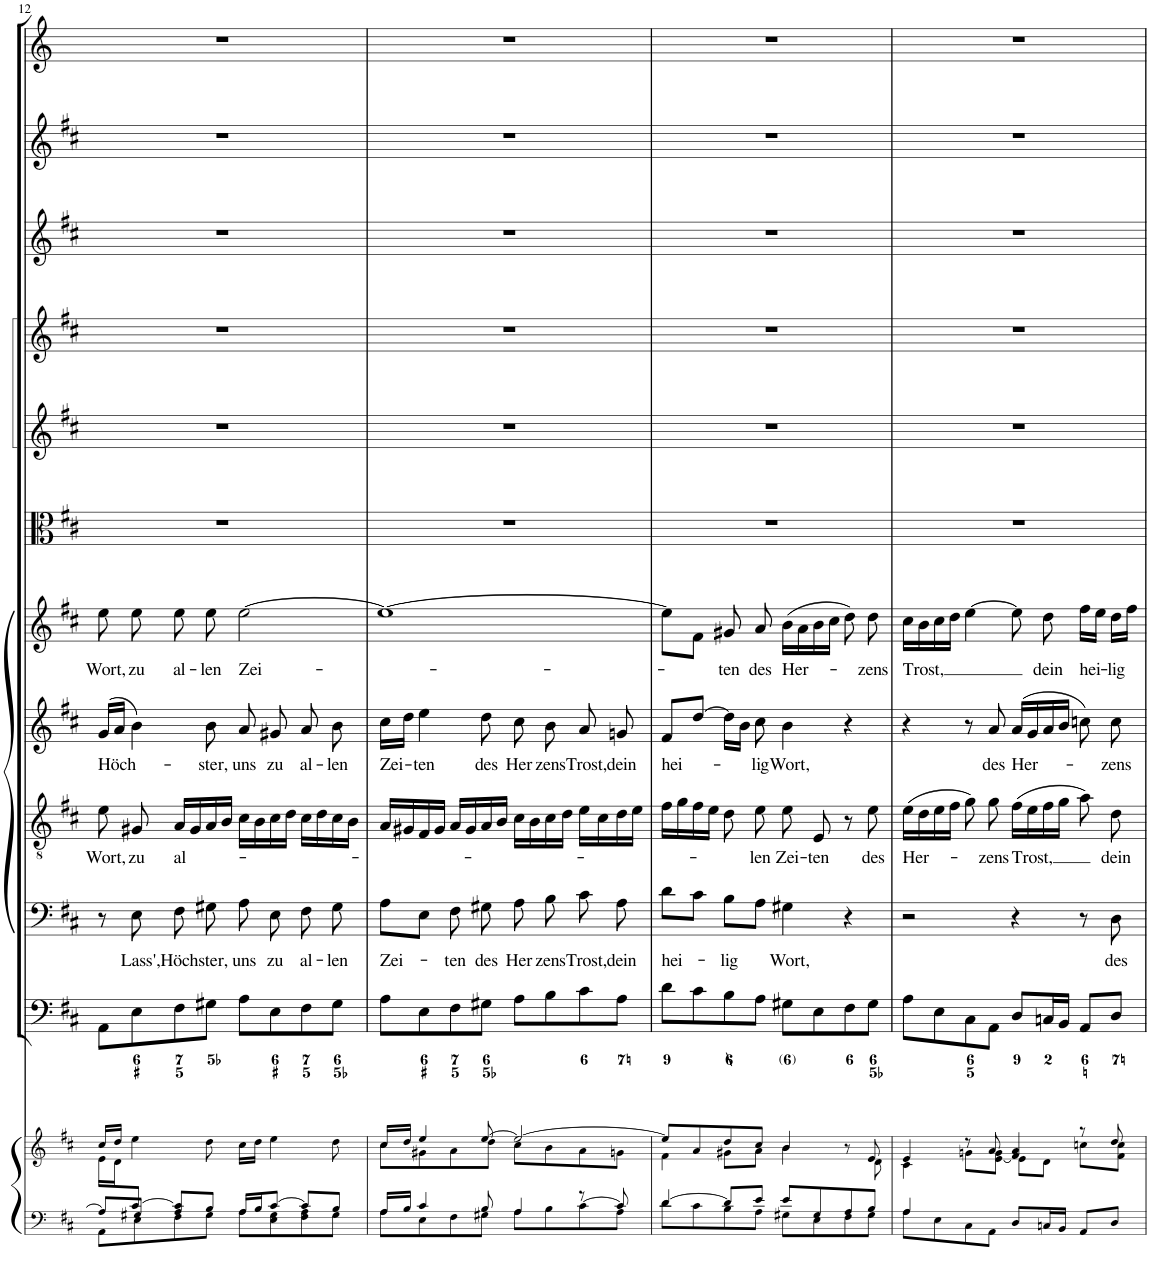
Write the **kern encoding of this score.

**kern	**kern	**kern	**kern	**text	**kern	**text	**kern	**text	**kern	**text	**kern	**kern	**kern	**kern	**kern	**kern
*part12	*part12	*part11	*part10	*part10	*part9	*part9	*part8	*part8	*part7	*part7	*part6	*part5	*part4	*part3	*part2	*part1
*staff13	*staff12	*staff11	*staff10	*staff10	*staff9	*staff9	*staff8	*staff8	*staff7	*staff7	*staff6	*staff5	*staff4	*staff3	*staff2	*staff1
*I"Piano reduction	*	*I"Continuo	*I"Basso	*	*I"Tenore	*	*I"Alto	*	*I"Soprano	*	*I"Viola	*I"Violino II	*I"Violino I	*I"Oboe	*I"Flauto	*I"Tromba
*I'Pno	*	*	*	*	*	*	*	*	*	*	*I'Vla	*I'Vln	*I'Vln	*I'Ob	*I'Fl	*
!!LO:PB:g=z
*clefF4	*clefG2	*clefF4	*clefF4	*	*clefGv2	*	*clefG2	*	*clefG2	*	*clefC3	*clefG2	*clefG2	*clefG2	*clefG2	*clefG2
*	*	*	*	*	*	*	*	*	*	*	*	*	*	*	*	*Trd-1c-2
*k[f#c#]	*k[f#c#]	*k[f#c#]	*k[f#c#]	*	*k[f#c#]	*	*k[f#c#]	*	*k[f#c#]	*	*k[f#c#]	*k[f#c#]	*k[f#c#]	*k[f#c#]	*k[f#c#]	*k[]
*M4/4	*M4/4	*M4/4	*M4/4	*	*M4/4	*	*M4/4	*	*M4/4	*	*M4/4	*M4/4	*M4/4	*M4/4	*M4/4	*M4/4
*met(c)	*met(c)	*met(c)	*met(c)	*	*met(c)	*	*met(c)	*	*met(c)	*	*met(c)	*met(c)	*met(c)	*met(c)	*met(c)	*met(c)
=12	=12	=12	=12	=12	=12	=12	=12	=12	=12	=12	=12	=12	=12	=12	=12	=12
*^	*^	*	*	*	*	*	*	*	*	*	*	*	*	*	*	*
*	*^	*	*	*	*	*	*	*	*	*	*	*	*	*	*	*	*	*
!	!	!	!	!	!	!	!	!	!LO:LY:b	!	!LO:LY:b	!	!LO:LY:b	!	!	!	!	!	!
8ryy	8A/L]	8AA\L	16cc#/LL	16e\LL	8AA\L	8r	.	8e\	Wort,	(16g/LL	Höch-	8ee\	Wort,	1r	1r	1r	1r	1r	1r
.	.	.	16dd/JJ	16d\J	.	.	.	.	.	16a/JJ	.	.	.	.	.	.	.	.	.
!	!	!	!	!	!	!	!LO:LY:b	!	!LO:LY:b	!	!	!	!LO:LY:b	!	!	!	!	!	!
[8c#/J	8G#X/J	8E\	4ee\	8ryy	8E\	8E\	Lass',	8G#X/	zu	4b\)	.	8ee\	zu	.	.	.	.	.	.
!	!	!	!	!	!	!	!LO:LY:b	!	!LO:LY:b	!	!	!	!LO:LY:b	!	!	!	!	!	!
2.ryy	8A/ 8c#/]L	8F#\	.	4ryy	8F#\	8F#\	Höch-	16A/LL	al-	.	.	8ee\	al-	.	.	.	.	.	.
.	.	.	.	.	.	.	.	16G#/	.	.	.	.	.	.	.	.	.	.	.
!	!	!	!	!	!	!	!LO:LY:b	!	!	!	!LO:LY:b	!	!LO:LY:b	!	!	!	!	!	!
.	8B/J	8G#\J	8dd\	.	8G#X\J	8G#X\	-ster,	16A/	.	8b\	-ster,	8ee\	-len	.	.	.	.	.	.
.	.	.	.	.	.	.	.	16B/JJ	.	.	.	.	.	.	.	.	.	.	.
!	!	!	!	!	!	!	!LO:LY:b	!	!	!	!LO:LY:b	!	!LO:LY:b	!	!	!	!	!	!
.	16A/LL	8A\L	16cc#\LL	2ryy	8A\L	8A\	uns	16c#\LL	.	8a/	uns	[2ee\	Zei-	.	.	.	.	.	.
.	16B/J	.	16dd\JJ	.	.	.	.	16B\	.	.	.	.	.	.	.	.	.	.	.
!	!	!	!	!	!	!	!LO:LY:b	!	!	!	!LO:LY:b	!	!	!	!	!	!	!	!
.	[8c#/J	8E\ 8G#\	4ee\	.	8E\	8E\	zu	16c#\	.	8g#X/	zu	.	.	.	.	.	.	.	.
.	.	.	.	.	.	.	.	16d\JJ	.	.	.	.	.	.	.	.	.	.	.
!	!	!	!	!	!	!	!LO:LY:b	!	!	!	!LO:LY:b	!	!	!	!	!	!	!	!
.	8c#/L]	8F#\ 8A\	.	.	8F#\	8F#\	al-	16c#\LL	.	8a/	al-	.	.	.	.	.	.	.	.
.	.	.	.	.	.	.	.	16d\	.	.	.	.	.	.	.	.	.	.	.
!	!	!	!	!	!	!	!LO:LY:b	!	!	!	!LO:LY:b	!	!	!	!	!	!	!	!
.	8B/J	8G#\J	8dd\	.	8G#\J	8G#\	-len	16c#\	.	8b\	-len	.	.	.	.	.	.	.	.
.	.	.	.	.	.	.	.	16B\JJ	.	.	.	.	.	.	.	.	.	.	.
*	*v	*v	*	*	*	*	*	*	*	*	*	*	*	*	*	*	*	*	*
=13	=13	=13	=13	=13	=13	=13	=13	=13	=13	=13	=13	=13	=13	=13	=13	=13	=13	=13
!	!	!	!	!	!	!LO:LY:b	!	!	!	!LO:LY:b	!	!	!	!	!	!	!	!
16A/LL	8A\L	16cc#/LL	8cc#\L	8A\L	8A\L	Zei-	16A/LL	.	16cc#\LL	Zei-	1ee_	.	1r	1r	1r	1r	1r	1r
16B/JJ	.	16dd/JJ	.	.	.	.	16G#X/	.	16dd\JJ	.	.	.	.	.	.	.	.	.
!	!	!	!	!	!	!	!	!	!	!LO:LY:b	!	!	!	!	!	!	!	!
4c#/	8E\	4ee/	8g#X\	8E\	8E\J	.	16F#/	.	4ee\	-ten	.	.	.	.	.	.	.	.
.	.	.	.	.	.	.	16G#/JJ	.	.	.	.	.	.	.	.	.	.	.
!	!	!	!	!	!	!LO:LY:b	!	!	!	!	!	!	!	!	!	!	!	!
.	8F#\	.	8a\	8F#\	8F#\	-ten	16A/LL	.	.	.	.	.	.	.	.	.	.	.
.	.	.	.	.	.	.	16G#/	.	.	.	.	.	.	.	.	.	.	.
!	!	!	!	!	!	!LO:LY:b	!	!	!	!LO:LY:b	!	!	!	!	!	!	!	!
8B/	8G#X\J	[8ee/	8dd\J	8G#X\J	8G#X\	des	16A/	.	8dd\	des	.	.	.	.	.	.	.	.
.	.	.	.	.	.	.	16B/JJ	.	.	.	.	.	.	.	.	.	.	.
!	!	!	!	!	!	!LO:LY:b	!	!	!	!LO:LY:b	!	!	!	!	!	!	!	!
4A/	8A\L	2ee/_	8cc#\L	8A\L	8A\	Her-	16c#\LL	.	8cc#\	Her-	.	.	.	.	.	.	.	.
.	.	.	.	.	.	.	16B\	.	.	.	.	.	.	.	.	.	.	.
!	!	!	!	!	!	!LO:LY:b	!	!	!	!LO:LY:b	!	!	!	!	!	!	!	!
.	8B\	.	8b\	8B\	8B\	-zens	16c#\	.	8b\	-zens	.	.	.	.	.	.	.	.
.	.	.	.	.	.	.	16d\JJ	.	.	.	.	.	.	.	.	.	.	.
!	!	!	!	!	!	!LO:LY:b	!	!	!	!LO:LY:b	!	!	!	!	!	!	!	!
8r	[>8c#\	.	8a\	8c#\	8c#\	Trost,	16e\LL	.	8a/	Trost,	.	.	.	.	.	.	.	.
.	.	.	.	.	.	.	16c#\	.	.	.	.	.	.	.	.	.	.	.
!	!	!	!	!	!	!LO:LY:b	!	!	!	!LO:LY:b	!	!	!	!	!	!	!	!
8c#/]	8A\J	.	8gn\J	8A\J	8A\	dein	16d\	.	8gn/	dein	.	.	.	.	.	.	.	.
.	.	.	.	.	.	.	16e\JJ	.	.	.	.	.	.	.	.	.	.	.
=14	=14	=14	=14	=14	=14	=14	=14	=14	=14	=14	=14	=14	=14	=14	=14	=14	=14	=14
!	!	!	!	!	!	!LO:LY:b	!	!	!	!LO:LY:b	!	!	!	!	!	!	!	!
[4d/	8d\L	8ee/L]	4f#\	8d\L	8d\L	hei-	16f#\LL	.	8f#/L	hei-	8ee\L]	.	1r	1r	1r	1r	1r	1r
.	.	.	.	.	.	.	16g\	.	.	.	.	.	.	.	.	.	.	.
.	8c#\	8a/	.	8c#\	8c#\J	.	16f#\	.	[8dd/J	.	8f#\J	.	.	.	.	.	.	.
.	.	.	.	.	.	.	16e\JJ	.	.	.	.	.	.	.	.	.	.	.
!	!	!	!	!	!	!LO:LY:b	!	!	!	!	!	!LO:LY:b	!	!	!	!	!	!
8d/L]	8B\	8dd/	8g#X\L	8B\	8B\L	-lig	8d\	.	16dd\LL]	.	8g#X/	-ten	.	.	.	.	.	.
.	.	.	.	.	.	.	.	.	16b\JJ	.	.	.	.	.	.	.	.	.
!	!	!	!	!	!	!	!	!LO:LY:b	!	!LO:LY:b	!	!LO:LY:b	!	!	!	!	!	!
8e/J	8A\J	8cc#/J	8a\J	8A\J	8A\J	.	8e\	-len	8cc#\	-lig	8a/	des	.	.	.	.	.	.
!	!	!	!	!	!	!LO:LY:b	!	!LO:LY:b	!	!LO:LY:b	!	!LO:LY:b	!	!	!	!	!	!
8e/L	8G#X\L	4b/	4b\	8G#X\L	4G#X\	Wort,	8e\	Zei-	4b\	Wort,	(16b\LL	Her-	.	.	.	.	.	.
.	.	.	.	.	.	.	.	.	.	.	16a\	.	.	.	.	.	.	.
!	!	!	!	!	!	!	!	!LO:LY:b	!	!	!	!	!	!	!	!	!	!
8G#/	8E\	.	.	8E\	.	.	8E/	-ten	.	.	16b\	.	.	.	.	.	.	.
.	.	.	.	.	.	.	.	.	.	.	16cc#\JJ	.	.	.	.	.	.	.
8A/	8F#\	8r	8ryy	8F#\	4r	.	8r	.	4r	.	8dd\)	.	.	.	.	.	.	.
!	!	!	!	!	!	!	!	!LO:LY:b	!	!	!	!LO:LY:b	!	!	!	!	!	!
8B/J	8G#\J	8e/	8d\	8G#\J	.	.	8e\	des	.	.	8dd\	-zens	.	.	.	.	.	.
=15	=15	=15	=15	=15	=15	=15	=15	=15	=15	=15	=15	=15	=15	=15	=15	=15	=15	=15
!	!	!	!	!	!	!	!	!LO:LY:b	!	!	!	!LO:LY:b	!	!	!	!	!	!
4A/	8A\L	4e/	4c#\	8A\L	2r	.	(16e\LL	Her-	4r	.	16cc#\LL	Trost,	1r	1r	1r	1r	1r	1r
.	.	.	.	.	.	.	16d\	.	.	.	16b\	.	.	.	.	.	.	.
.	8E\	.	.	8E\	.	.	16e\	.	.	.	16cc#\	.	.	.	.	.	.	.
.	.	.	.	.	.	.	16f#\JJ	.	.	.	16dd\JJ	.	.	.	.	.	.	.
4ryy	8C#\	8r	8gn\L	8C#\	.	.	8g\)	.	8r	.	[4ee\	.	.	.	.	.	.	.
!	!	!	!	!	!	!	!	!LO:LY:b	!	!LO:LY:b	!	!	!	!	!	!	!	!
.	8AA\J	8a/	[8e\ 8g\J	8AA\J	.	.	8g\	-zens	8a/	des	.	.	.	.	.	.	.	.
!	!	!	!	!	!	!	!	!LO:LY:b	!	!LO:LY:b	!	!	!	!	!	!	!	!
2ryy	8D/L	4f#/ 4a/	8e\L]	8D/L	4r	.	(16f#\LL	Trost,	(16a/LL	Her-	8ee\]	.	.	.	.	.	.	.
.	.	.	.	.	.	.	16e\	.	16g/	.	.	.	.	.	.	.	.	.
!	!	!	!	!	!	!	!	!	!	!	!	!LO:LY:b	!	!	!	!	!	!
.	16Cn/L	.	8d\J	16Cn/L	.	.	16f#\	.	16a/	.	8dd\	dein	.	.	.	.	.	.
.	16BB/JJ	.	.	16BB/JJ	.	.	16g\JJ	.	16b/JJ	.	.	.	.	.	.	.	.	.
!	!	!	!	!	!	!	!	!	!	!	!	!LO:LY:b	!	!	!	!	!	!
.	8AA/L	8r	8ccn\L	8AA/L	8r	.	8a\)	.	8ccn\)	.	16ff#\LL	hei-	.	.	.	.	.	.
.	.	.	.	.	.	.	.	.	.	.	16ee\JJ	.	.	.	.	.	.	.
!	!	!	!	!	!	!LO:LY:b	!	!LO:LY:b	!	!LO:LY:b	!	!LO:LY:b	!	!	!	!	!	!
.	8D/J	8dd/	8f#\ 8cc\J	8D/J	8D\	des	8d\	dein	8cc\	-zens	16dd\LL	-lig	.	.	.	.	.	.
.	.	.	.	.	.	.	.	.	.	.	16ff#\JJ	.	.	.	.	.	.	.
*v	*v	*	*	*	*	*	*	*	*	*	*	*	*	*	*	*	*	*
*	*v	*v	*	*	*	*	*	*	*	*	*	*	*	*	*	*	*
=	=	=	=	=	=	=	=	=	=	=	=	=	=	=	=	=
*-	*-	*-	*-	*-	*-	*-	*-	*-	*-	*-	*-	*-	*-	*-	*-	*-
